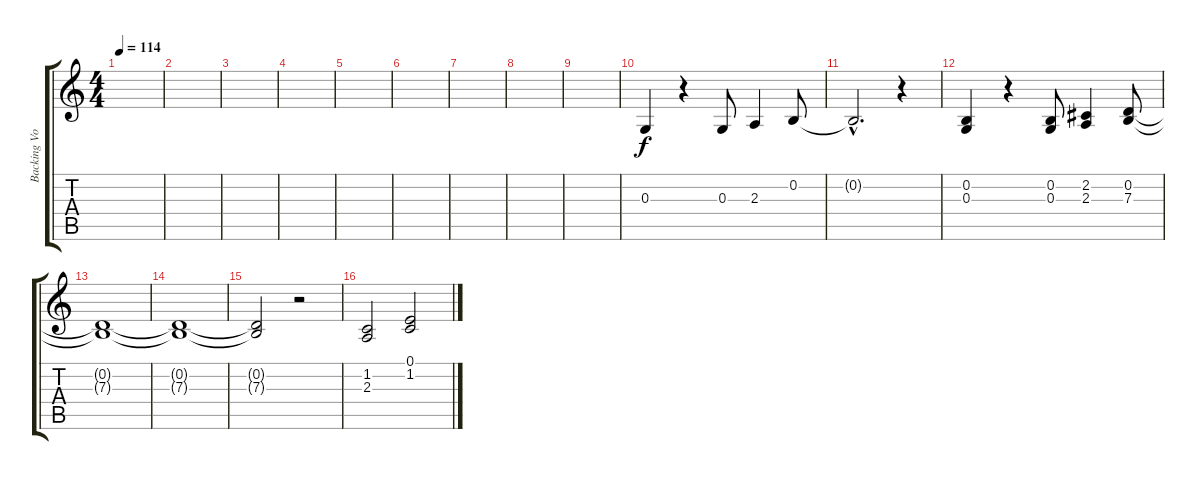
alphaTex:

\track ("Backing Vocal" "Backing Vo") {instrument brasssection}
\staff {score tabs}
\tuning (E4 B3 G3 D3 A2 E2) {hide}
\ts (4 4)
\tempo 114
\clef g2
\ks c
|
|
|
|
|
|
|
|
|
0.3.4 r.4 0.3.8 2.3.4 0.2.8 |
0.2{hac t}.2{d} r.4 |
(0.2 0.3).4 r.4 (0.2 0.3).8 (2.2 2.3).4 (0.2 7.3).8 |
(0.2{t} 7.3{t}).1 |
(0.2{t} 7.3{t}).1 |
(0.2{t} 7.3{t}).2 r.2 |
(1.2 2.3).2 (0.1 1.2).2
